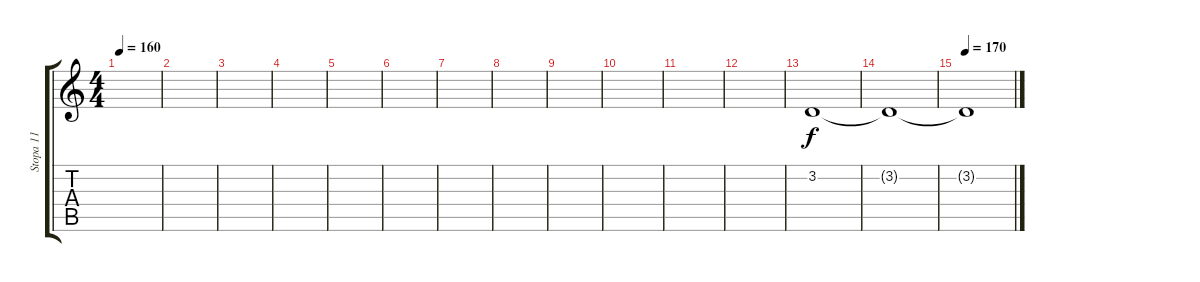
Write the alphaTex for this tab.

\track ("Stopa 11" "Stopa 11") {instrument seashore}
\staff {score tabs}
\tuning (E4 B3 G3 D3 A2 E2) {hide}
\ts (4 4)
\tempo 160
\clef g2
\ks c
|
|
|
|
|
|
|
|
|
|
|
|
3.2.1 |
3.2{t}.1 |
\tempo 170
3.2{t}.1
